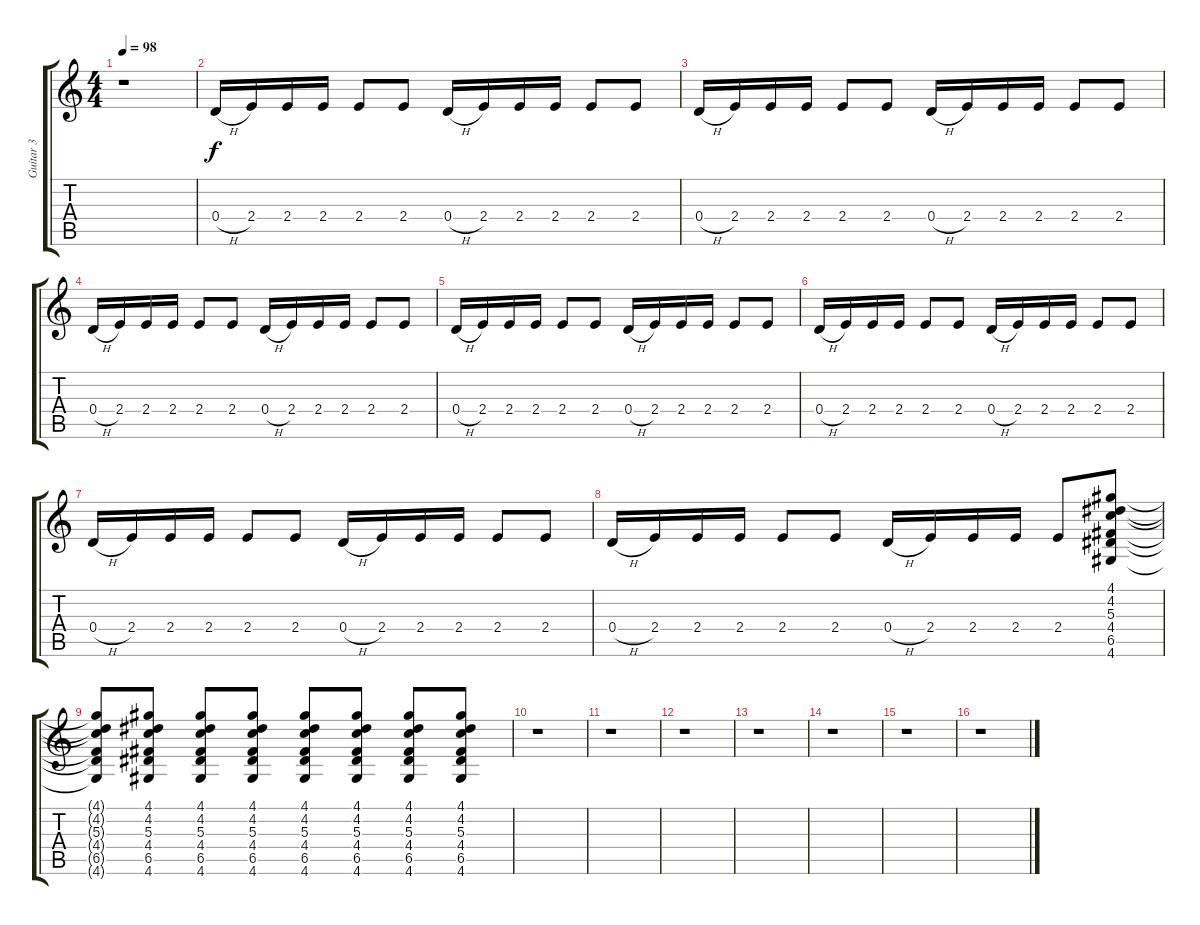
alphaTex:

\track ("Guitar 3" "Guitar 3") {instrument acousticguitarsteel}
\staff {score tabs}
\tuning (E4 B3 G3 D3 A2 E2) {hide}
\ts (4 4)
\tempo 98
\clef g2
\ks c
r.1{dy f} |
0.4{h}.16 2.4.16 2.4.16 2.4.16 2.4.8 2.4.8 0.4{h}.16 2.4.16 2.4.16 2.4.16 2.4.8 2.4.8 |
0.4{h}.16 2.4.16 2.4.16 2.4.16 2.4.8 2.4.8 0.4{h}.16 2.4.16 2.4.16 2.4.16 2.4.8 2.4.8 |
0.4{h}.16 2.4.16 2.4.16 2.4.16 2.4.8 2.4.8 0.4{h}.16 2.4.16 2.4.16 2.4.16 2.4.8 2.4.8 |
0.4{h}.16 2.4.16 2.4.16 2.4.16 2.4.8 2.4.8 0.4{h}.16 2.4.16 2.4.16 2.4.16 2.4.8 2.4.8 |
0.4{h}.16 2.4.16 2.4.16 2.4.16 2.4.8 2.4.8 0.4{h}.16 2.4.16 2.4.16 2.4.16 2.4.8 2.4.8 |
0.4{h}.16 2.4.16 2.4.16 2.4.16 2.4.8 2.4.8 0.4{h}.16 2.4.16 2.4.16 2.4.16 2.4.8 2.4.8 |
0.4{h}.16 2.4.16 2.4.16 2.4.16 2.4.8 2.4.8 0.4{h}.16 2.4.16 2.4.16 2.4.16 2.4.8 (4.1 4.2 5.3 4.4 6.5 4.6).8 |
(4.1{t} 4.2{t} 5.3{t} 4.4{t} 6.5{t} 4.6{t}).8 (4.1 4.2 5.3 4.4 6.5 4.6).8 (4.1 4.2 5.3 4.4 6.5 4.6).8 (4.1 4.2 5.3 4.4 6.5 4.6).8 (4.1 4.2 5.3 4.4 6.5 4.6).8 (4.1 4.2 5.3 4.4 6.5 4.6).8 (4.1 4.2 5.3 4.4 6.5 4.6).8 (4.1 4.2 5.3 4.4 6.5 4.6).8 |
r.1 |
r.1 |
r.1 |
r.1 |
r.1 |
r.1 |
r.1
